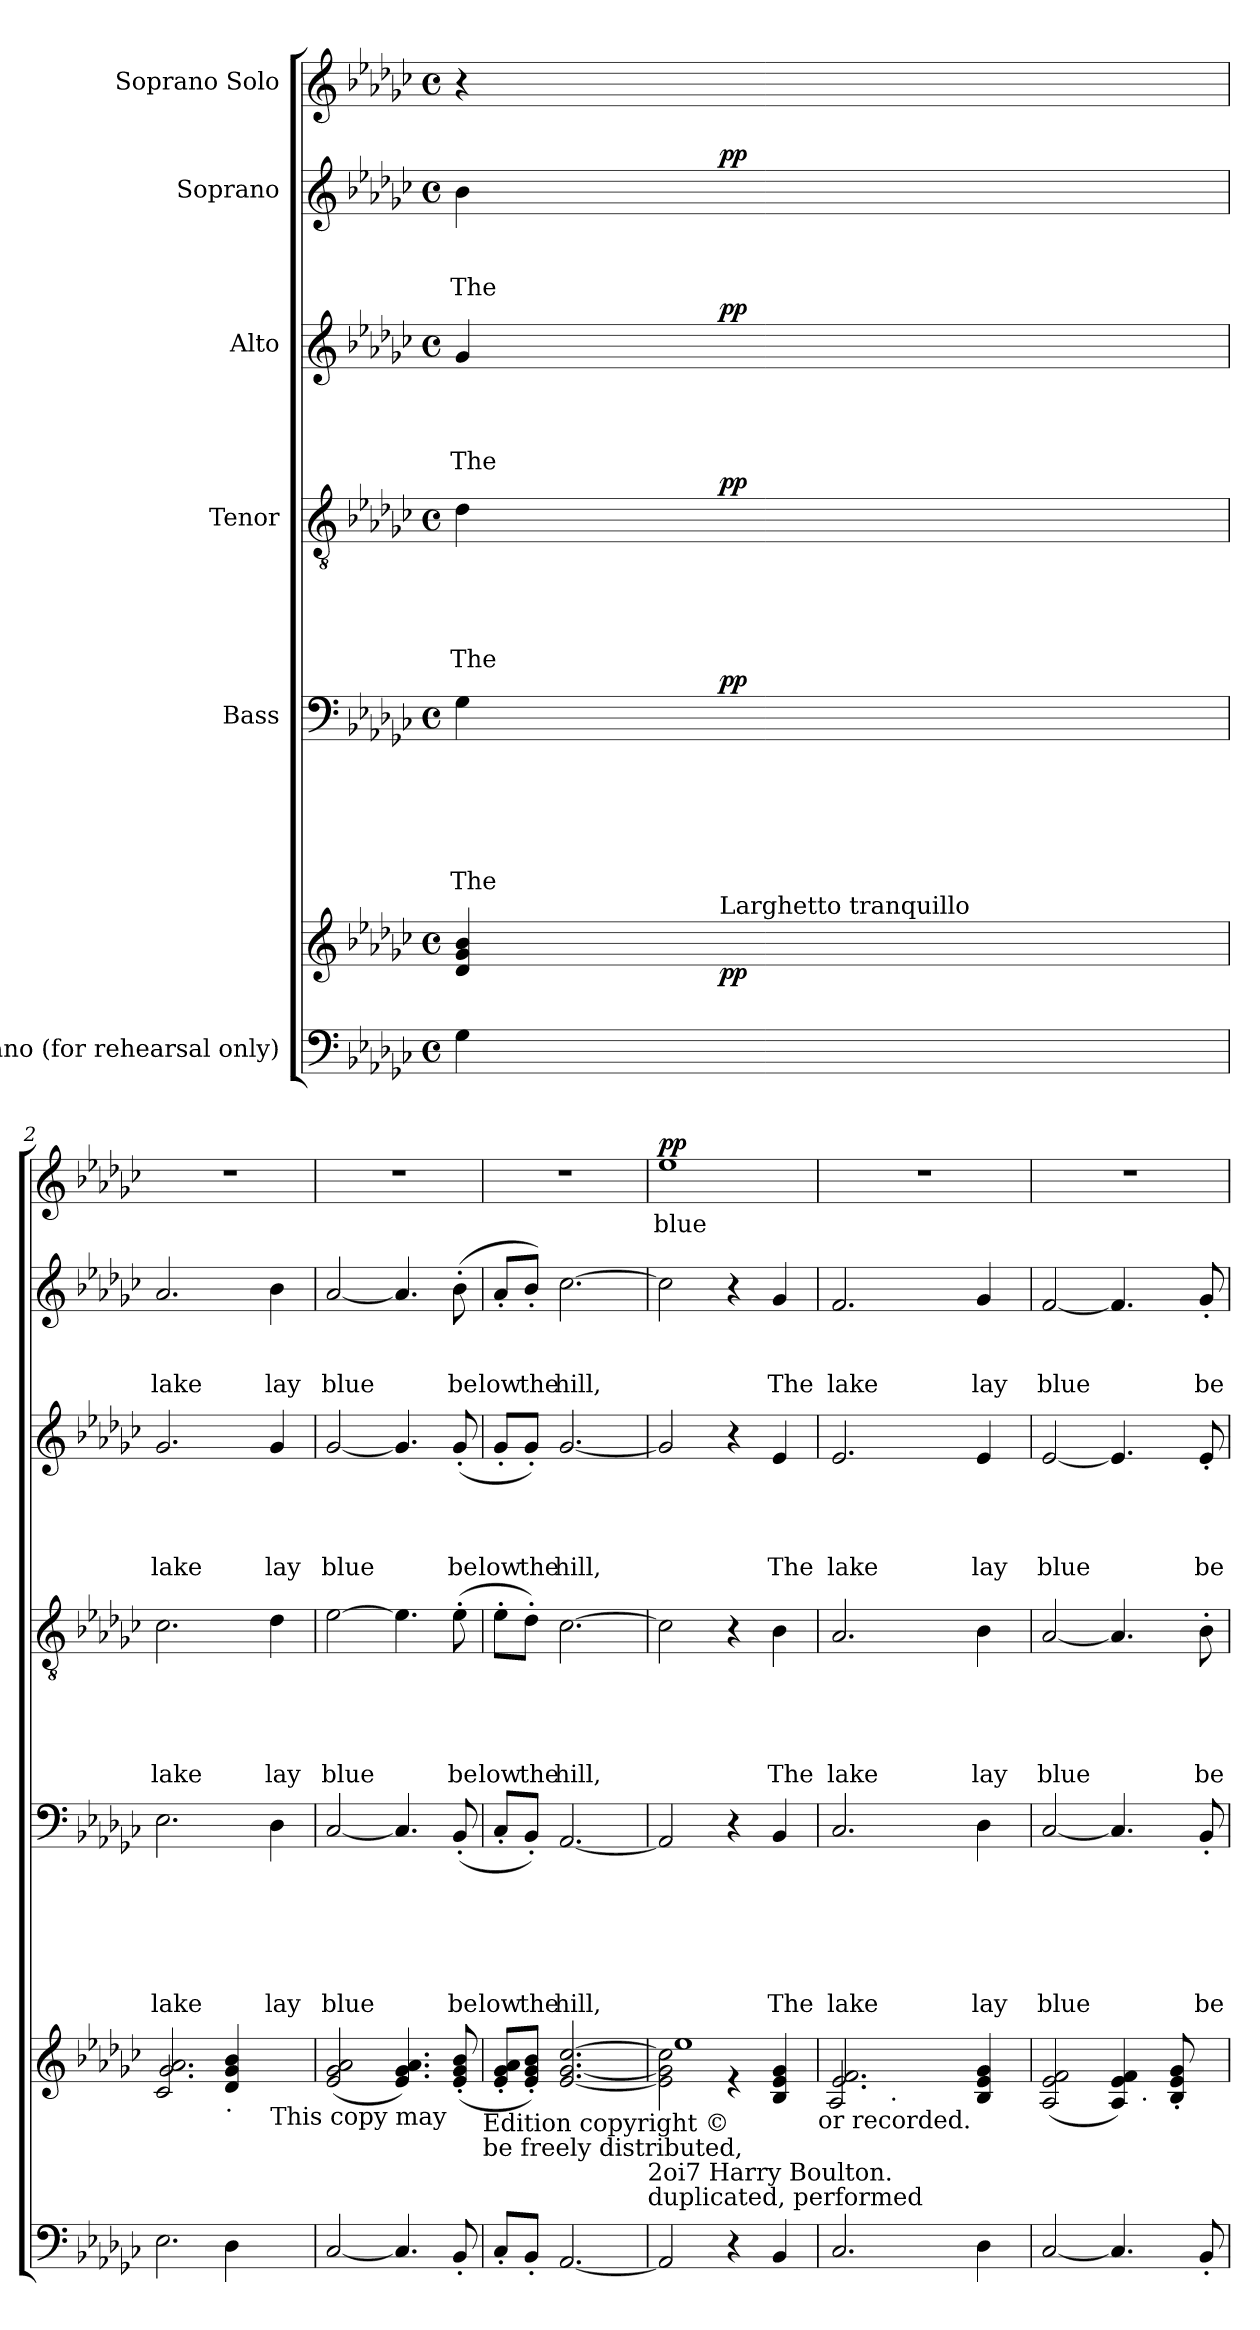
**kern	**kern	**dynam	**kern	**text	**text	**text	**text	**text	**text	**dynam	**kern	**text	**text	**text	**text	**text	**dynam	**kern	**text	**text	**text	**text	**dynam	**kern	**text	**text	**text	**dynam	**kern	**text	**dynam
*part6	*part6	*part6	*part5	*part5	*part5	*part5	*part5	*part5	*part5	*part5	*part4	*part4	*part4	*part4	*part4	*part4	*part4	*part3	*part3	*part3	*part3	*part3	*part3	*part2	*part2	*part2	*part2	*part2	*part1	*part1	*part1
*staff7	*staff6	*staff6/7	*staff5	*staff5	*staff5	*staff5	*staff5	*staff5	*staff5	*staff5	*staff4	*staff4	*staff4	*staff4	*staff4	*staff4	*staff4	*staff3	*staff3	*staff3	*staff3	*staff3	*staff3	*staff2	*staff2	*staff2	*staff2	*staff2	*staff1	*staff1	*staff1
*I"Piano (for rehearsal only)	*	*	*I"Bass	*	*	*	*	*	*	*	*I"Tenor	*	*	*	*	*	*	*I"Alto	*	*	*	*	*	*I"Soprano	*	*	*	*	*I"Soprano Solo	*	*
*clefF4	*clefG2	*	*clefF4	*	*	*	*	*	*	*	*clefGv2	*	*	*	*	*	*	*clefG2	*	*	*	*	*	*clefG2	*	*	*	*	*clefG2	*	*
*k[b-e-a-d-g-c-]	*k[b-e-a-d-g-c-]	*	*k[b-e-a-d-g-c-]	*	*	*	*	*	*	*	*k[b-e-a-d-g-c-]	*	*	*	*	*	*	*k[b-e-a-d-g-c-]	*	*	*	*	*	*k[b-e-a-d-g-c-]	*	*	*	*	*k[b-e-a-d-g-c-]	*	*
*G-:	*G-:	*	*G-:	*	*	*	*	*	*	*	*G-:	*	*	*	*	*	*	*G-:	*	*	*	*	*	*G-:	*	*	*	*	*G-:	*	*
*M4/4	*M4/4	*	*M4/4	*	*	*	*	*	*	*	*M4/4	*	*	*	*	*	*	*M4/4	*	*	*	*	*	*M4/4	*	*	*	*	*M4/4	*	*
*met(c)	*met(c)	*	*met(c)	*	*	*	*	*	*	*	*met(c)	*	*	*	*	*	*	*met(c)	*	*	*	*	*	*met(c)	*	*	*	*	*met(c)	*	*
=1	=1	=1	=1	=1	=1	=1	=1	=1	=1	=1	=1	=1	=1	=1	=1	=1	=1	=1	=1	=1	=1	=1	=1	=1	=1	=1	=1	=1	=1	=1	=1
!	!	!	!	!	!	!	!	!	!LO:LY:b	!	!	!	!	!	!	!LO:LY:b	!	!	!	!	!	!LO:LY:b	!	!	!	!	!LO:LY:b	!	!	!	!
*	*^	*	*^	*	*	*	*	*	*	*	*^	*	*	*	*	*	*	*^	*	*	*	*	*	*^	*	*	*	*	*	*	*
4G-\	4d-/ 4g-/ 4b-/	16ryy	.	4G-\	16ryy	.	.	.	.	.	The	.	4d-\	16ryy	.	.	.	.	The	.	4g-/	16ryy	.	.	.	The	.	4b-\	16ryy	.	.	The	.	4r	.	.
!	!	!LO:TX:a:t=Larghetto tranquillo	!	!	!	!	!	!	!	!	!	!	!	!	!	!	!	!	!	!	!	!	!	!	!	!	!	!	!	!	!	!	!	!	!	!
!	!	!	!LO:DY:b	!	!	!	!	!	!	!	!	!LO:DY:a	!	!	!	!	!	!	!	!LO:DY:a	!	!	!	!	!	!	!LO:DY:a	!	!	!	!	!	!LO:DY:a	!	!	!
.	.	8.ryy	pp	.	8.ryy	.	.	.	.	.	.	pp	.	8.ryy	.	.	.	.	.	pp	.	8.ryy	.	.	.	.	pp	.	8.ryy	.	.	.	pp	.	.	.
=2	=2	=2	=2	=2	=2	=2	=2	=2	=2	=2	=2	=2	=2	=2	=2	=2	=2	=2	=2	=2	=2	=2	=2	=2	=2	=2	=2	=2	=2	=2	=2	=2	=2	=2	=2	=2
*^	*	*^	*	*	*	*	*	*	*	*	*	*	*	*	*	*	*	*	*	*	*	*	*	*	*	*	*	*	*	*	*	*	*	*	*	*
!	!	!	!	!	!	!	!	!	!	!	!	!	!LO:LY:b	!	!	!	!	!	!	!	!LO:LY:b	!	!	!	!	!	!	!LO:LY:b	!	!	!	!	!	!LO:LY:b	!	!	!	!
*	*	*	*	*	*	*v	*v	*	*	*	*	*	*	*	*	*	*	*	*	*	*	*	*v	*v	*	*	*	*	*	*v	*v	*	*	*	*	*	*	*
*	*	*	*	*	*	*	*	*	*	*	*	*	*	*v	*v	*	*	*	*	*	*	*	*	*	*	*	*	*	*	*	*	*	*	*	*
2.E-\	2ryy	2ryy	2c-/	2.g-/ 2.a-/	.	2.E-\	.	.	.	.	.	lake	.	2.c-\	.	.	.	.	lake	.	2.g-/	.	.	.	lake	.	2.a-/	.	.	lake	.	1r	.	.
!	!	!LO:TX:b:t=.	!	!	!	!	!	!	!	!	!	!	!	!	!	!	!	!	!	!	!	!	!	!	!	!	!	!	!	!	!	!	!	!
.	4D-\	4d-/ 4g-/ 4b-/	4ryy	.	.	.	.	.	.	.	.	.	.	.	.	.	.	.	.	.	.	.	.	.	.	.	.	.	.	.	.	.	.	.
!	!	!LO:TX:b:t=This copy may	!	!	!	!	!	!	!	!	!	!	!	!	!	!	!	!	!	!	!	!	!	!	!	!	!	!	!	!	!	!	!	!
!	!	!	!	!	!	!	!	!	!	!	!	!LO:LY:b	!	!	!	!	!	!	!LO:LY:b	!	!	!	!	!	!LO:LY:b	!	!	!	!	!LO:LY:b	!	!	!	!
4ryy	4ryy	4ryy	4ryy	4ryy	.	4D-\	.	.	.	.	.	lay	.	4d-\	.	.	.	.	lay	.	4g-/	.	.	.	lay	.	4b-\	.	.	lay	.	.	.	.
=3	=3	=3	=3	=3	=3	=3	=3	=3	=3	=3	=3	=3	=3	=3	=3	=3	=3	=3	=3	=3	=3	=3	=3	=3	=3	=3	=3	=3	=3	=3	=3	=3	=3	=3
!	!	!	!	!	!	!	!	!	!	!	!	!LO:LY:b	!	!	!	!	!	!	!LO:LY:b	!	!	!	!	!	!LO:LY:b	!	!	!	!	!LO:LY:b	!	!	!	!
*v	*v	*	*	*	*	*	*	*	*	*	*	*	*	*	*	*	*	*	*	*	*	*	*	*	*	*	*	*	*	*	*	*	*	*
*	*v	*v	*v	*	*	*	*	*	*	*	*	*	*	*	*	*	*	*	*	*	*	*	*	*	*	*	*	*	*	*	*	*	*
[<2C-/	(<2e-/ 2g-/ 2a-/	.	[<2C-/	.	.	.	.	.	blue	.	[>2e-\	.	.	.	.	blue	.	[<2g-/	.	.	.	blue	.	[<2a-/	.	.	blue	.	1r	.	.
4.C-/]	4.e-/ 4.g-/ 4.a-/)	.	4.C-/]	.	.	.	.	.	.	.	4.e-\]	.	.	.	.	.	.	4.g-/]	.	.	.	.	.	4.a-/]	.	.	.	.	.	.	.
!	!	!	!	!	!	!	!	!	!LO:LY:b	!	!	!	!	!	!	!LO:LY:b	!	!	!	!	!	!LO:LY:b	!	!	!	!	!LO:LY:b	!	!	!	!
8BB-'</	(<8e-/'< 8g-/'< 8b-/'<	.	(<8BB-'</	.	.	.	.	.	be	.	(>8e-'>\	.	.	.	.	be	.	(<8g-'</	.	.	.	be	.	(>8b-'>\	.	.	be	.	.	.	.
!	!LO:TX:b:t=Edition copyright ©	!	!	!	!	!	!	!	!	!	!	!	!	!	!	!	!	!	!	!	!	!	!	!	!	!	!	!	!	!	!
!	!LO:TX:b:t=be freely distributed,	!	!	!	!	!	!	!	!	!	!	!	!	!	!	!	!	!	!	!	!	!	!	!	!	!	!	!	!	!	!
=4	=4	=4	=4	=4	=4	=4	=4	=4	=4	=4	=4	=4	=4	=4	=4	=4	=4	=4	=4	=4	=4	=4	=4	=4	=4	=4	=4	=4	=4	=4	=4
!	!	!	!	!	!	!	!	!	!LO:LY:b	!	!	!	!	!	!	!LO:LY:b	!	!	!	!	!	!LO:LY:b	!	!	!	!	!LO:LY:b	!	!	!	!
8C-'</L	8e-/'< 8g-/'< 8a-/'<L	.	8C-'</L	.	.	.	.	.	low	.	8e-'>\L	.	.	.	.	low	.	8g-'</L	.	.	.	low	.	8a-'</L	.	.	low	.	1r	.	.
!	!	!	!	!	!	!	!	!	!LO:LY:b	!	!	!	!	!	!	!LO:LY:b	!	!	!	!	!	!LO:LY:b	!	!	!	!	!LO:LY:b	!	!	!	!
8BB-'</J	8e-/'< 8g-/'< 8b-/'<J)	.	8BB-'</J)	.	.	.	.	.	the	.	8d-'>\J)	.	.	.	.	the	.	8g-'</J)	.	.	.	the	.	8b-'>/J)	.	.	the	.	.	.	.
!	!	!	!	!	!	!	!	!	!LO:LY:b	!	!	!	!	!	!	!LO:LY:b	!	!	!	!	!	!LO:LY:b	!	!	!	!	!LO:LY:b	!	!	!	!
[<2.AA-/	[<2.e-/ [<2.g-/ [>2.cc-/	.	[<2.AA-/	.	.	.	.	.	hill,	.	[>2.c-\	.	.	.	.	hill,	.	[<2.g-/	.	.	.	hill,	.	[>2.cc-\	.	.	hill,	.	.	.	.
!	!LO:TX:b:t=2oi7 Harry Boulton.	!	!	!	!	!	!	!	!	!	!	!	!	!	!	!	!	!	!	!	!	!	!	!	!	!	!	!	!	!	!
!	!LO:TX:b:t=duplicated, performed	!	!	!	!	!	!	!	!	!	!	!	!	!	!	!	!	!	!	!	!	!	!	!	!	!	!	!	!	!	!
=5	=5	=5	=5	=5	=5	=5	=5	=5	=5	=5	=5	=5	=5	=5	=5	=5	=5	=5	=5	=5	=5	=5	=5	=5	=5	=5	=5	=5	=5	=5	=5
*	*^	*	*	*	*	*	*	*	*	*	*	*	*	*	*	*	*	*	*	*	*	*	*	*	*	*	*	*	*	*	*
!	!	!	!	!	!	!	!	!	!	!	!	!	!	!	!	!	!	!	!	!	!	!	!	!	!	!	!	!	!	!	!LO:LY:b	!LO:DY:a
2AA-/]	2e-\] 2g-\] 2cc-\]	1ee-	.	2AA-/]	.	.	.	.	.	.	.	2c-\]	.	.	.	.	.	.	2g-/]	.	.	.	.	.	2cc-\]	.	.	.	.	1ee-	blue	pp
4r	4re	.	.	4r	.	.	.	.	.	.	.	4r	.	.	.	.	.	.	4r	.	.	.	.	.	4r	.	.	.	.	.	.	.
!	!	!	!	!	!	!	!	!	!	!LO:LY:b	!	!	!	!	!	!	!LO:LY:b	!	!	!	!	!	!LO:LY:b	!	!	!	!	!LO:LY:b	!	!	!	!
4BB-/	4B-/ 4e-/ 4g-/	.	.	4BB-/	.	.	.	.	.	The	.	4B-\	.	.	.	.	The	.	4e-/	.	.	.	The	.	4g-/	.	.	The	.	.	.	.
*	*v	*v	*	*	*	*	*	*	*	*	*	*	*	*	*	*	*	*	*	*	*	*	*	*	*	*	*	*	*	*	*	*
!	!LO:TX:b:t=or recorded.	!	!	!	!	!	!	!	!	!	!	!	!	!	!	!	!	!	!	!	!	!	!	!	!	!	!	!	!	!	!
=6	=6	=6	=6	=6	=6	=6	=6	=6	=6	=6	=6	=6	=6	=6	=6	=6	=6	=6	=6	=6	=6	=6	=6	=6	=6	=6	=6	=6	=6	=6	=6
*	*^	*	*	*	*	*	*	*	*	*	*	*	*	*	*	*	*	*	*	*	*	*	*	*	*	*	*	*	*	*	*
!	!	!	!	!	!	!	!	!	!	!LO:LY:b	!	!	!	!	!	!	!LO:LY:b	!	!	!	!	!	!LO:LY:b	!	!	!	!	!LO:LY:b	!	!	!	!
*	*	*^	*	*	*	*	*	*	*	*	*	*	*	*	*	*	*	*	*	*	*	*	*	*	*	*	*	*	*	*	*	*
2.C-/	2.e-/ 2.f/	2A-/	4ryy	.	2.C-/	.	.	.	.	.	lake	.	2.A-/	.	.	.	.	lake	.	2.e-/	.	.	.	lake	.	2.f/	.	.	lake	.	1r	.	.
.	.	.	32ryy	.	.	.	.	.	.	.	.	.	.	.	.	.	.	.	.	.	.	.	.	.	.	.	.	.	.	.	.	.	.
!	!	!	!LO:TX:b:t=.	!	!	!	!	!	!	!	!	!	!	!	!	!	!	!	!	!	!	!	!	!	!	!	!	!	!	!	!	!	!
.	.	.	2ryy	.	.	.	.	.	.	.	.	.	.	.	.	.	.	.	.	.	.	.	.	.	.	.	.	.	.	.	.	.	.
.	.	2ryy	.	.	.	.	.	.	.	.	.	.	.	.	.	.	.	.	.	.	.	.	.	.	.	.	.	.	.	.	.	.	.
!	!	!	!	!	!	!	!	!	!	!	!LO:LY:b	!	!	!	!	!	!	!LO:LY:b	!	!	!	!	!	!LO:LY:b	!	!	!	!	!LO:LY:b	!	!	!	!
4D-\	4B-/ 4e-/ 4g-/	.	.	.	4D-\	.	.	.	.	.	lay	.	4B-\	.	.	.	.	lay	.	4e-/	.	.	.	lay	.	4g-/	.	.	lay	.	.	.	.
.	.	.	8..ryy	.	.	.	.	.	.	.	.	.	.	.	.	.	.	.	.	.	.	.	.	.	.	.	.	.	.	.	.	.	.
=7	=7	=7	=7	=7	=7	=7	=7	=7	=7	=7	=7	=7	=7	=7	=7	=7	=7	=7	=7	=7	=7	=7	=7	=7	=7	=7	=7	=7	=7	=7	=7	=7	=7
!	!	!	!	!	!	!	!	!	!	!	!LO:LY:b	!	!	!	!	!	!	!LO:LY:b	!	!	!	!	!	!LO:LY:b	!	!	!	!	!LO:LY:b	!	!	!	!
*	*	*v	*v	*	*	*	*	*	*	*	*	*	*	*	*	*	*	*	*	*	*	*	*	*	*	*	*	*	*	*	*	*	*
[<2C-/	(<2A-/ 2e-/ 2f/	2ryy	.	[<2C-/	.	.	.	.	.	blue	.	[<2A-/	.	.	.	.	blue	.	[<2e-/	.	.	.	blue	.	[<2f/	.	.	blue	.	1r	.	.
4.C-/]	4A-/ 4e-/ 4f/)	8ryy	.	4.C-/]	.	.	.	.	.	.	.	4.A-/]	.	.	.	.	.	.	4.e-/]	.	.	.	.	.	4.f/]	.	.	.	.	.	.	.
!	!	!LO:TX:b:t=.	!	!	!	!	!	!	!	!	!	!	!	!	!	!	!	!	!	!	!	!	!	!	!	!	!	!	!	!	!	!
.	.	4.ryy	.	.	.	.	.	.	.	.	.	.	.	.	.	.	.	.	.	.	.	.	.	.	.	.	.	.	.	.	.	.
.	8B-/'< 8e-/'< 8g-/'<	.	.	.	.	.	.	.	.	.	.	.	.	.	.	.	.	.	.	.	.	.	.	.	.	.	.	.	.	.	.	.
!	!	!	!	!	!	!	!	!	!	!LO:LY:b	!	!	!	!	!	!	!LO:LY:b	!	!	!	!	!	!LO:LY:b	!	!	!	!	!LO:LY:b	!	!	!	!
8BB-'</	8ryy	.	.	8BB-'</	.	.	.	.	.	be-	.	8B-'>\	.	.	.	.	be-	.	8e-'</	.	.	.	be-	.	8g-'</	.	.	be-	.	.	.	.
*	*v	*v	*	*	*	*	*	*	*	*	*	*	*	*	*	*	*	*	*	*	*	*	*	*	*	*	*	*	*	*	*	*
=	=	=	=	=	=	=	=	=	=	=	=	=	=	=	=	=	=	=	=	=	=	=	=	=	=	=	=	=	=	=	=
*-	*-	*-	*-	*-	*-	*-	*-	*-	*-	*-	*-	*-	*-	*-	*-	*-	*-	*-	*-	*-	*-	*-	*-	*-	*-	*-	*-	*-	*-	*-	*-
